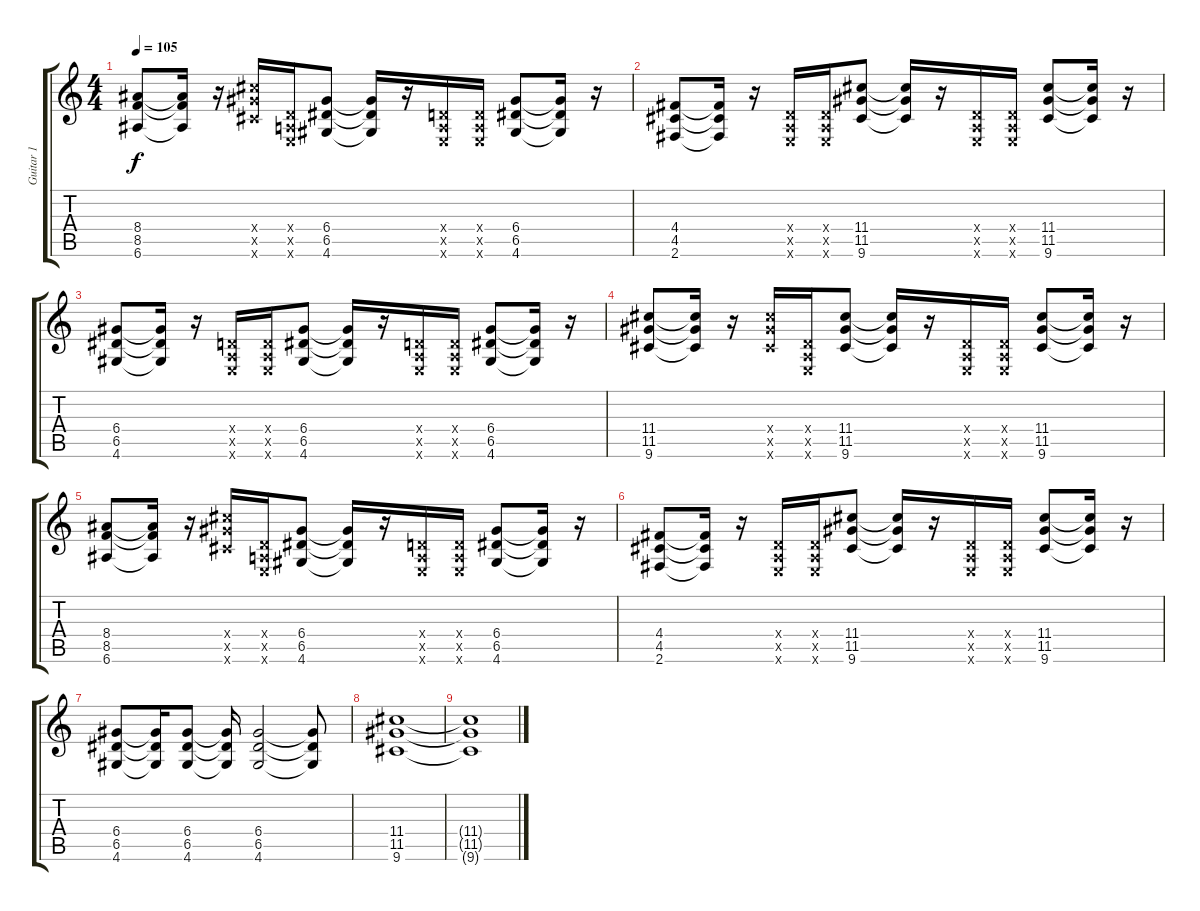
\track ("Guitar 1" "Guitar 1") {instrument overdrivenguitar}
\staff {score tabs}
\tuning (E4 B3 G3 D3 A2 E2) {hide}
\ts (4 4)
\tempo 105
\clef g2
\ks c
(8.4 8.5 6.6).8{dy f} (8.4{t} 8.5{t} 6.6{t}).16 r.16 (11.4{x} 11.5{x} 9.6{x}).16 (0.4{x} 0.5{x} 0.6{x}).16 (6.4 6.5 4.6).8 (6.4{t} 6.5{t} 4.6{t}).16 r.16 (0.4{x} 0.5{x} 0.6{x}).16 (0.4{x} 0.5{x} 0.6{x}).16 (6.4 6.5 4.6).8 (6.4{t} 6.5{t} 4.6{t}).16 r.16 |
(4.4 4.5 2.6).8 (4.4{t} 4.5{t} 2.6{t}).16 r.16 (0.4{x} 0.5{x} 0.6{x}).16 (0.4{x} 0.5{x} 0.6{x}).16 (11.4 11.5 9.6).8 (11.4{t} 11.5{t} 9.6{t}).16 r.16 (0.4{x} 0.5{x} 0.6{x}).16 (0.4{x} 0.5{x} 0.6{x}).16 (11.4 11.5 9.6).8 (11.4{t} 11.5{t} 9.6{t}).16 r.16 |
(6.4 6.5 4.6).8 (6.4{t} 6.5{t} 4.6{t}).16 r.16 (0.4{x} 0.5{x} 0.6{x}).16 (0.4{x} 0.5{x} 0.6{x}).16 (6.4 6.5 4.6).8 (6.4{t} 6.5{t} 4.6{t}).16 r.16 (0.4{x} 0.5{x} 0.6{x}).16 (0.4{x} 0.5{x} 0.6{x}).16 (6.4 6.5 4.6).8 (6.4{t} 6.5{t} 4.6{t}).16 r.16 |
(11.4 11.5 9.6).8 (11.4{t} 11.5{t} 9.6{t}).16 r.16 (11.4{x} 11.5{x} 9.6{x}).16 (0.4{x} 0.5{x} 0.6{x}).16 (11.4 11.5 9.6).8 (11.4{t} 11.5{t} 9.6{t}).16 r.16 (0.4{x} 0.5{x} 0.6{x}).16 (0.4{x} 0.5{x} 0.6{x}).16 (11.4 11.5 9.6).8 (11.4{t} 11.5{t} 9.6{t}).16 r.16 |
(8.4 8.5 6.6).8 (8.4{t} 8.5{t} 6.6{t}).16 r.16 (11.4{x} 11.5{x} 9.6{x}).16 (0.4{x} 0.5{x} 0.6{x}).16 (6.4 6.5 4.6).8 (6.4{t} 6.5{t} 4.6{t}).16 r.16 (0.4{x} 0.5{x} 0.6{x}).16 (0.4{x} 0.5{x} 0.6{x}).16 (6.4 6.5 4.6).8 (6.4{t} 6.5{t} 4.6{t}).16 r.16 |
(4.4 4.5 2.6).8 (4.4{t} 4.5{t} 2.6{t}).16 r.16 (0.4{x} 0.5{x} 0.6{x}).16 (0.4{x} 0.5{x} 0.6{x}).16 (11.4 11.5 9.6).8 (11.4{t} 11.5{t} 9.6{t}).16 r.16 (0.4{x} 0.5{x} 0.6{x}).16 (0.4{x} 0.5{x} 0.6{x}).16 (11.4 11.5 9.6).8 (11.4{t} 11.5{t} 9.6{t}).16 r.16 |
(6.4 6.5 4.6).8 (6.4{t} 6.5{t} 4.6{t}).16 (6.4 6.5 4.6).8 (6.4{t} 6.5{t} 4.6{t}).16 (6.4 6.5 4.6).2 (6.4{t} 6.5{t} 4.6{t}).8 |
(11.4 11.5 9.6).1{volume 4} |
(11.4{t} 11.5{t} 9.6{t}).1
